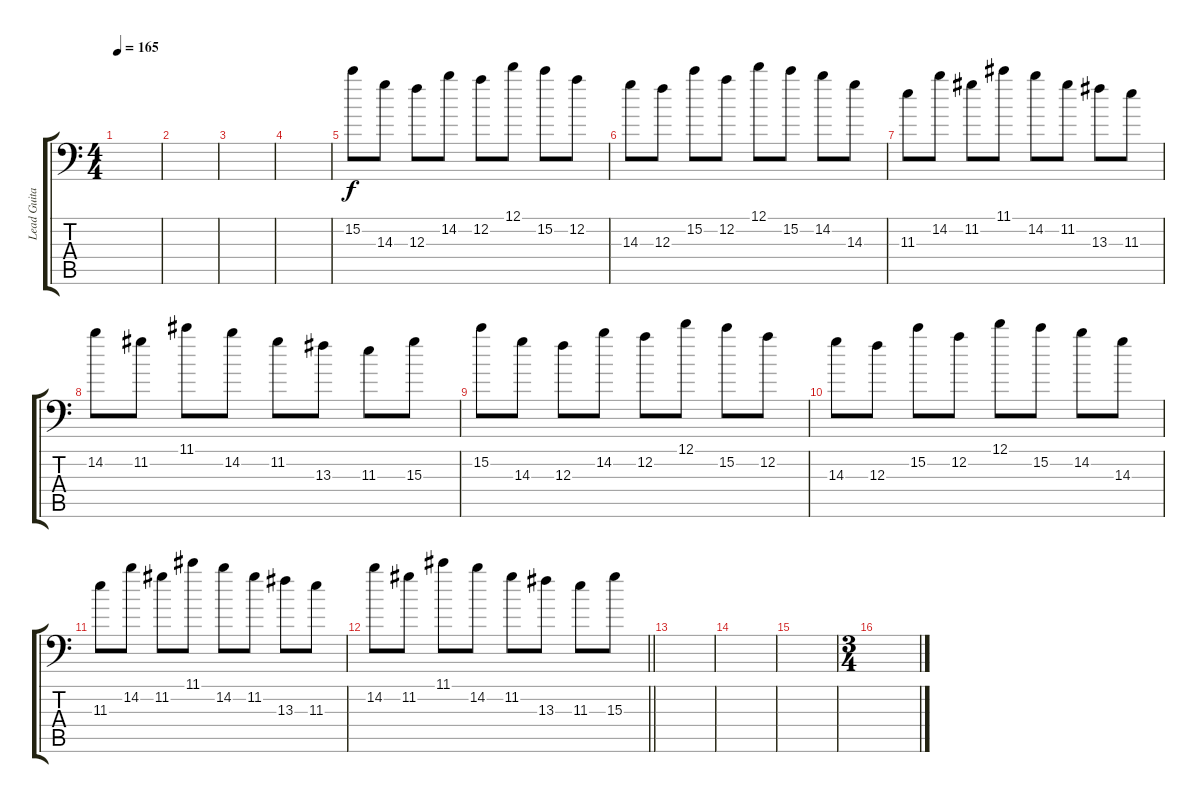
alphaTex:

\track ("Lead Guitar #2" "Lead Guita") {instrument electricguitarjazz}
\staff {score tabs}
\tuning (D4 A3 F3 C3 G2 A1) {hide}
\ts (4 4)
\tempo 165
\clef f4
\ks c
|
|
|
|
15.2.8{volume 10 instrument distortionguitar} 14.3.8 12.3.8 14.2.8 12.2.8 12.1.8 15.2.8 12.2.8 |
14.3.8 12.3.8 15.2.8 12.2.8 12.1.8 15.2.8 14.2.8 14.3.8 |
11.3.8 14.2.8 11.2.8 11.1.8 14.2.8 11.2.8 13.3.8 11.3.8 |
14.2.8 11.2.8 11.1.8 14.2.8 11.2.8 13.3.8 11.3.8 15.3.8 |
15.2.8 14.3.8 12.3.8 14.2.8 12.2.8 12.1.8 15.2.8 12.2.8 |
14.3.8 12.3.8 15.2.8 12.2.8 12.1.8 15.2.8 14.2.8 14.3.8 |
11.3.8 14.2.8 11.2.8 11.1.8 14.2.8 11.2.8 13.3.8 11.3.8 |
\barLineRight lightlight
14.2.8 11.2.8 11.1.8 14.2.8 11.2.8 13.3.8 11.3.8 15.3.8 |
\section ("" "")
|
|
|
\ts (3 4)
